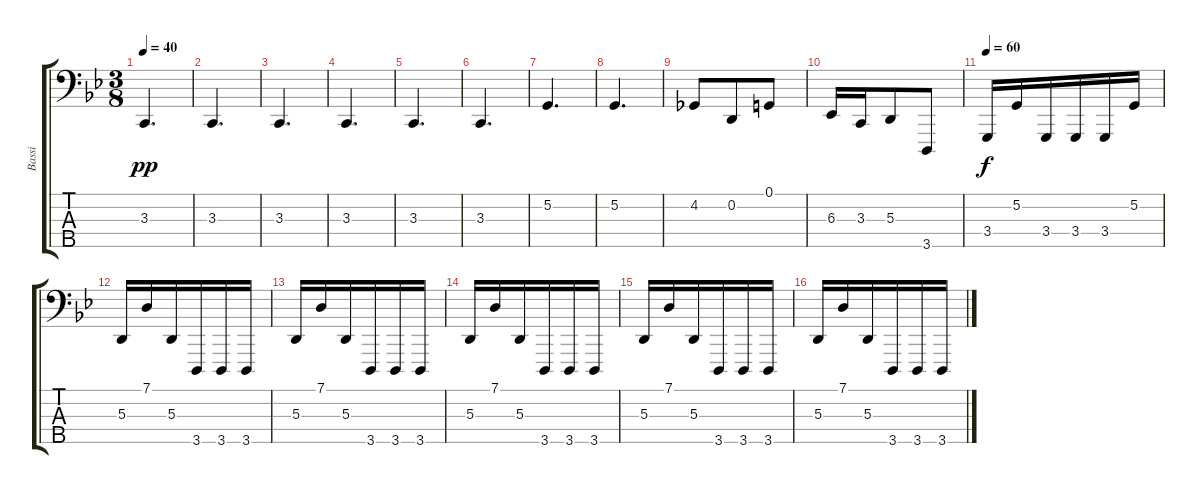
\track ("Bassi" "Bassi") {instrument cello}
\staff {score tabs}
\tuning (G2 D2 A1 E1 B0) {hide}
\ts (3 8)
\tempo 40
\clef f4
\ks bb
3.3.4{d dy pp} |
3.3.4{d} |
3.3.4{d} |
3.3.4{d} |
3.3.4{d} |
3.3.4{d} |
5.2.4{d} |
5.2.4{d} |
4.2.8 0.2.8 0.1.8 |
6.3.16 3.3.16 5.3.8 3.5.8 |
\tempo 60
3.4.16{dy f} 5.2.16 3.4.16 3.4.16 3.4.16 5.2.16 |
5.3.16 7.1.16 5.3.16 3.5.16 3.5.16 3.5.16 |
5.3.16 7.1.16 5.3.16 3.5.16 3.5.16 3.5.16 |
5.3.16 7.1.16 5.3.16 3.5.16 3.5.16 3.5.16 |
5.3.16 7.1.16 5.3.16 3.5.16 3.5.16 3.5.16 |
5.3.16 7.1.16 5.3.16 3.5.16 3.5.16 3.5.16
